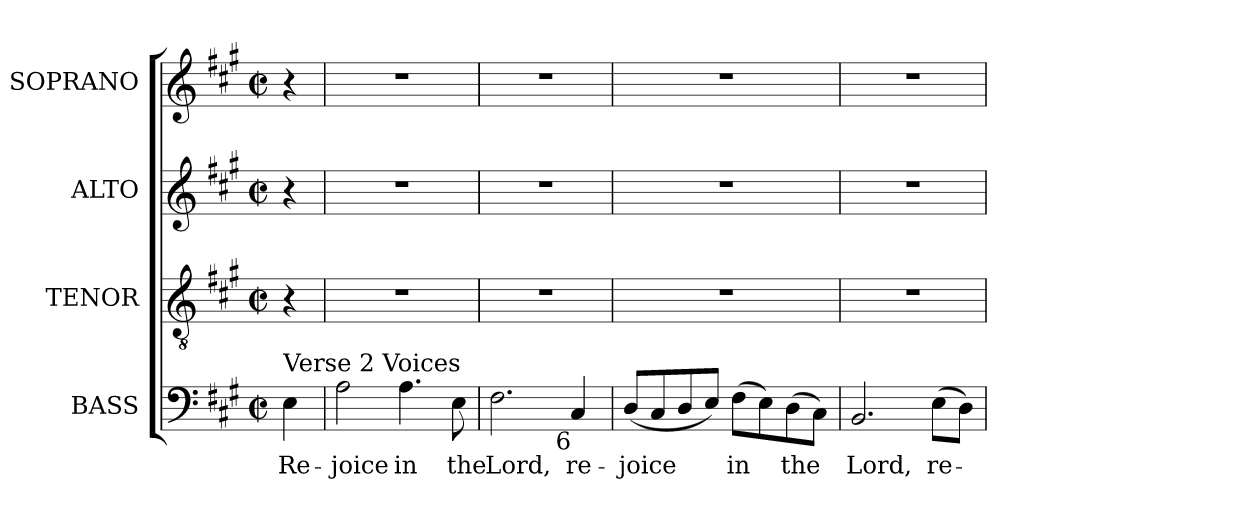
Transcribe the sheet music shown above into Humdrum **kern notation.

**kern	**text	**kern	**kern	**kern
*part4	*part4	*part3	*part2	*part1
*staff4	*staff4	*staff3	*staff2	*staff1
*I"BASS	*	*I"TENOR	*I"ALTO	*I"SOPRANO
*I'B.	*	*I'T.	*I'A.	*I'S.
!!LO:PB:g=z
*clefF4	*	*clefGv2	*clefG2	*clefG2
*	*	*ITrd7c12	*	*
*k[f#c#g#]	*	*k[f#c#g#]	*k[f#c#g#]	*k[f#c#g#]
*A:	*	*A:	*A:	*A:
*M2/2	*	*M2/2	*M2/2	*M2/2
*met(c|)	*	*met(c|)	*met(c|)	*met(c|)
=	=	=	=	=
!LO:TX:a:t=Verse 2 Voices	!	!	!	!
!	!LO:LY:b:color=#000000	!	!	!
4Ei\	Re-	4r	4r	4r
=1	=1	=1	=1	=1
!	!LO:LY:b:color=#000000	!	!	!
2Ai\	-joice	1r	1r	1r
!	!LO:LY:b:color=#000000	!	!	!
4.Ai\	in	.	.	.
!	!LO:LY:b:color=#000000	!	!	!
8Ei\	the	.	.	.
=2	=2	=2	=2	=2
!	!LO:LY:b:color=#000000	!	!	!
2.F#i\	Lord,	1r	1r	1r
!LO:TX:b:rj:t=6	!	!	!	!
!	!LO:LY:b:color=#000000	!	!	!
4C#i/	re-	.	.	.
=3	=3	=3	=3	=3
!	!LO:LY:b:color=#000000	!	!	!
(8Di/L	-joice	1r	1r	1r
8C#i/	.	.	.	.
8Di/	.	.	.	.
8Ei/J)	.	.	.	.
!	!LO:LY:b:color=#000000	!	!	!
(8F#i\L	in	.	.	.
8Ei\)	.	.	.	.
!	!LO:LY:b:color=#000000	!	!	!
(8Di\	the	.	.	.
8C#i\J)	.	.	.	.
=4	=4	=4	=4	=4
!	!LO:LY:b:color=#000000	!	!	!
2.BBi/	Lord,	1r	1r	1r
!	!LO:LY:b:color=#000000	!	!	!
(8Ei\L	re-	.	.	.
8Di\J)	.	.	.	.
=	=	=	=	=
*-	*-	*-	*-	*-
